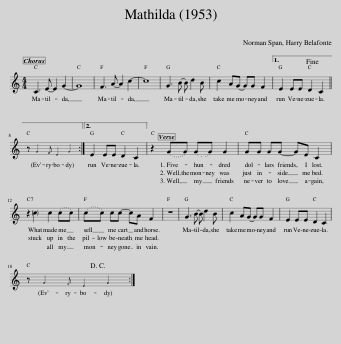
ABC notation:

X:1
L:1/8
M:4/4
I:linebreak $
K:C
V:1 treble
V:1
 C3 E- E2 G2- | G8 | F3 A- A2 c2- | c8 | G3 B- B d2 B | %5
 c2 AG- GG F2 |1 E2 EE D2 C2 ||$ z G2 F E2 G2 :|2 E2 EE D2 C2 || z2 (GG) (GG) G2 | %10
 GG GG- GE C2 |$ z2 c2 c2 (cc) | (cc) cc- cA F2 | z8 | G3 B- B d2 B | %15
 c2 AG- GG F2 | E2 EE D2 C2 |$ z G2 F E2 G2 :| %18
